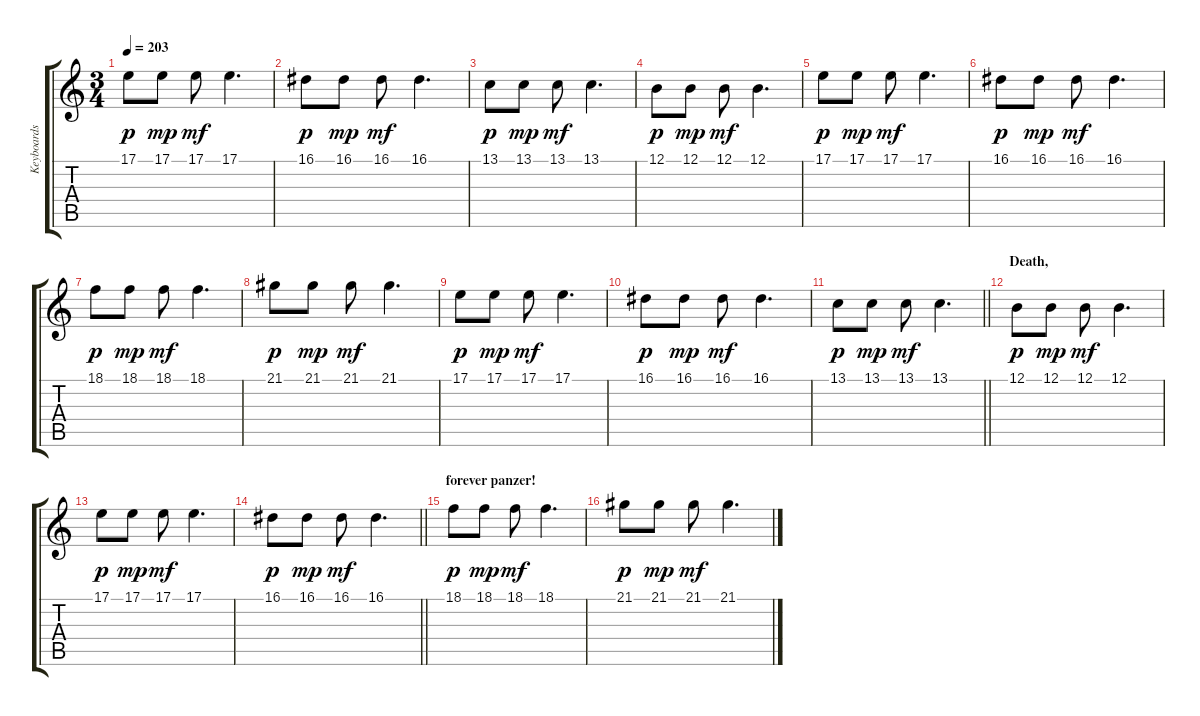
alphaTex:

\track ("Keyboards 1" "Keyboards ") {instrument musicbox}
\staff {score tabs}
\tuning (B3 Gb3 D3 A2 E2 B1) {hide}
\ts (3 4)
\tempo 203
\clef g2
\ks c
17.1.8{dy p volume 10 instrument musicbox} 17.1.8{dy mp} 17.1.8{dy mf} 17.1.4{d} |
16.1.8{dy p} 16.1.8{dy mp} 16.1.8{dy mf} 16.1.4{d} |
13.1.8{dy p} 13.1.8{dy mp} 13.1.8{dy mf} 13.1.4{d} |
12.1.8{dy p} 12.1.8{dy mp} 12.1.8{dy mf} 12.1.4{d} |
17.1.8{dy p} 17.1.8{dy mp} 17.1.8{dy mf} 17.1.4{d} |
16.1.8{dy p} 16.1.8{dy mp} 16.1.8{dy mf} 16.1.4{d} |
18.1.8{dy p} 18.1.8{dy mp} 18.1.8{dy mf} 18.1.4{d} |
21.1.8{dy p} 21.1.8{dy mp} 21.1.8{dy mf} 21.1.4{d} |
17.1.8{dy p} 17.1.8{dy mp} 17.1.8{dy mf} 17.1.4{d} |
16.1.8{dy p} 16.1.8{dy mp} 16.1.8{dy mf} 16.1.4{d} |
\barLineRight lightlight
13.1.8{dy p} 13.1.8{dy mp} 13.1.8{dy mf} 13.1.4{d} |
\section ("" "Death,")
12.1.8{dy p} 12.1.8{dy mp} 12.1.8{dy mf} 12.1.4{d} |
17.1.8{dy p} 17.1.8{dy mp} 17.1.8{dy mf} 17.1.4{d} |
\barLineRight lightlight
16.1.8{dy p} 16.1.8{dy mp} 16.1.8{dy mf} 16.1.4{d} |
\section ("" "forever panzer!")
18.1.8{dy p} 18.1.8{dy mp} 18.1.8{dy mf} 18.1.4{d} |
21.1.8{dy p} 21.1.8{dy mp} 21.1.8{dy mf} 21.1.4{d}
